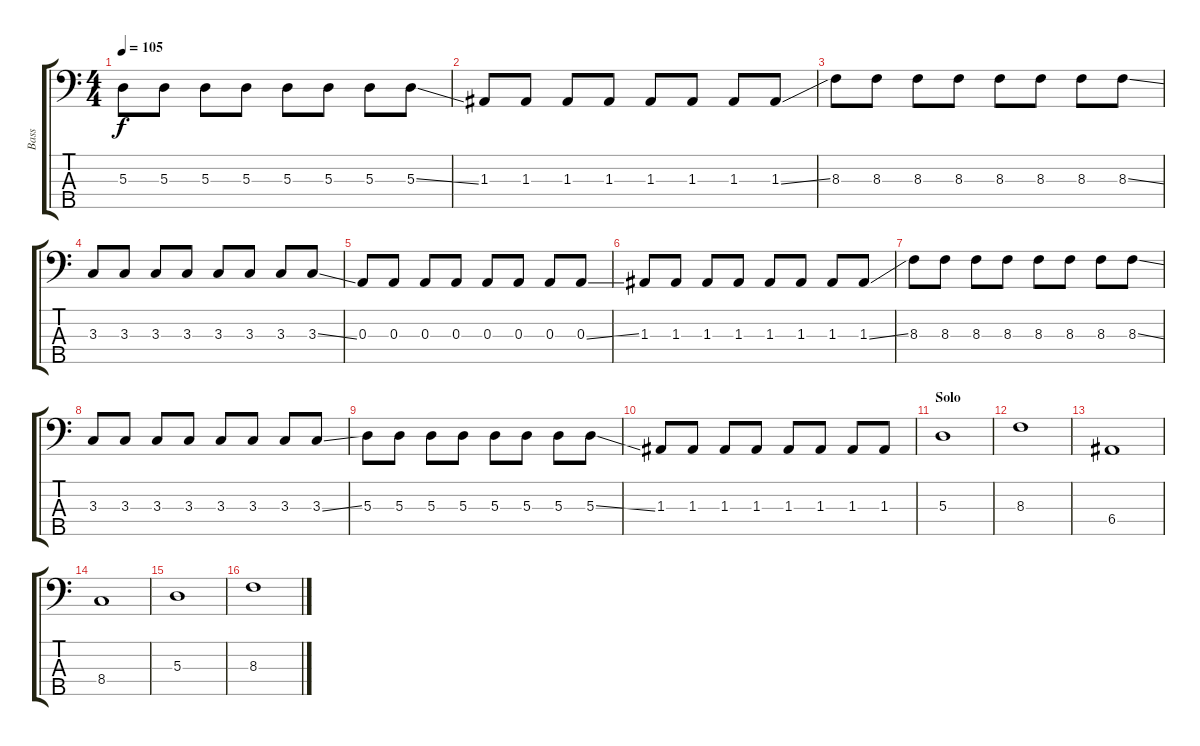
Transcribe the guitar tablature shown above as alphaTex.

\track ("Bass" "Bass") {instrument electricbassfinger}
\staff {score tabs}
\tuning (G2 D2 A1 E1 B0) {hide}
\ts (4 4)
\tempo 105
\clef f4
\ks c
5.3.8{dy f} 5.3.8 5.3.8 5.3.8 5.3.8 5.3.8 5.3.8 5.3{ss}.8 |
1.3.8 1.3.8 1.3.8 1.3.8 1.3.8 1.3.8 1.3.8 1.3{ss}.8 |
8.3.8 8.3.8 8.3.8 8.3.8 8.3.8 8.3.8 8.3.8 8.3{ss}.8 |
3.3.8 3.3.8 3.3.8 3.3.8 3.3.8 3.3.8 3.3.8 3.3{ss}.8 |
0.3.8 0.3.8 0.3.8 0.3.8 0.3.8 0.3.8 0.3.8 0.3{ss}.8 |
1.3.8 1.3.8 1.3.8 1.3.8 1.3.8 1.3.8 1.3.8 1.3{ss}.8 |
8.3.8 8.3.8 8.3.8 8.3.8 8.3.8 8.3.8 8.3.8 8.3{ss}.8 |
3.3.8 3.3.8 3.3.8 3.3.8 3.3.8 3.3.8 3.3.8 3.3{ss}.8 |
5.3.8 5.3.8 5.3.8 5.3.8 5.3.8 5.3.8 5.3.8 5.3{ss}.8 |
1.3.8 1.3.8 1.3.8 1.3.8 1.3.8 1.3.8 1.3.8 1.3.8 |
\section ("" "Solo")
5.3.1 |
8.3.1 |
6.4.1 |
8.4.1 |
5.3.1 |
8.3.1
